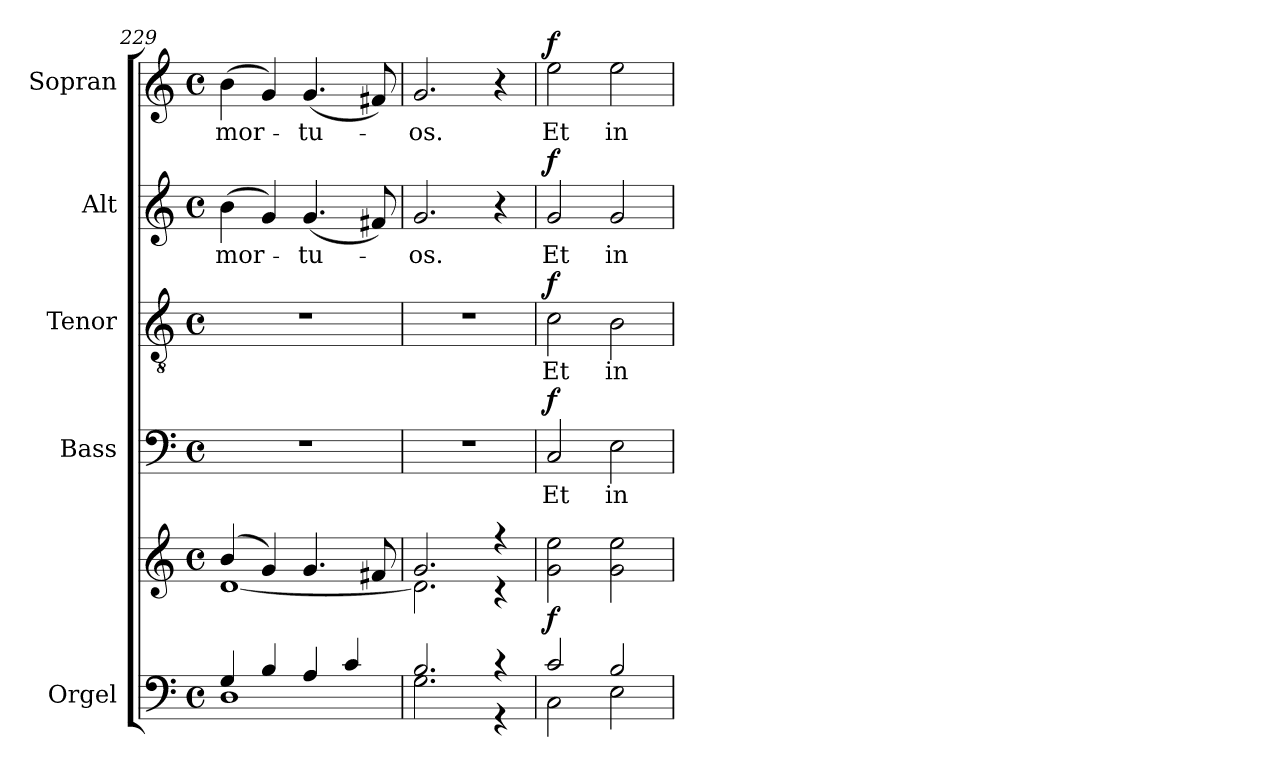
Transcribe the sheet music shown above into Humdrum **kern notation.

**kern	**kern	**dynam	**kern	**text	**dynam	**kern	**text	**dynam	**kern	**text	**dynam	**kern	**text	**dynam
*part5	*part5	*part5	*part4	*part4	*part4	*part3	*part3	*part3	*part2	*part2	*part2	*part1	*part1	*part1
*staff6	*staff5	*staff5/6	*staff4	*staff4	*staff4	*staff3	*staff3	*staff3	*staff2	*staff2	*staff2	*staff1	*staff1	*staff1
*I"Orgel	*	*	*I"Bass	*	*	*I"Tenor	*	*	*I"Alt	*	*	*I"Sopran	*	*
*I'Org.	*	*	*I'B.	*	*	*I'T.	*	*	*I'A.	*	*	*I'S.	*	*
!!LO:LB:g=z
*clefF4	*clefG2	*	*clefF4	*	*	*clefGv2	*	*	*clefG2	*	*	*clefG2	*	*
*k[]	*k[]	*	*k[]	*	*	*k[]	*	*	*k[]	*	*	*k[]	*	*
*C:	*C:	*	*C:	*	*	*C:	*	*	*C:	*	*	*C:	*	*
*M4/4	*M4/4	*	*M4/4	*	*	*M4/4	*	*	*M4/4	*	*	*M4/4	*	*
*met(c)	*met(c)	*	*met(c)	*	*	*met(c)	*	*	*met(c)	*	*	*met(c)	*	*
=229	=229	=229	=229	=229	=229	=229	=229	=229	=229	=229	=229	=229	=229	=229
*^	*^	*	*	*	*	*	*	*	*	*	*	*	*	*
!	!	!	!	!	!	!	!	!	!	!	!	!LO:LY:b	!	!	!LO:LY:b	!
4G/	1D	(4b/	[<1d	.	1r	.	.	1r	.	.	(>4b\	mor-	.	(>4b\	mor-	.
4B/	.	4g/)	.	.	.	.	.	.	.	.	4g/)	.	.	4g/)	.	.
!	!	!	!	!	!	!	!	!	!	!	!	!LO:LY:b	!	!	!LO:LY:b	!
4A/	.	4.g/	.	.	.	.	.	.	.	.	(<4.g/	-tu-	.	(<4.g/	-tu-	.
4c/	.	.	.	.	.	.	.	.	.	.	.	.	.	.	.	.
.	.	8f#X/	.	.	.	.	.	.	.	.	8f#X/)	.	.	8f#X/)	.	.
=230	=230	=230	=230	=230	=230	=230	=230	=230	=230	=230	=230	=230	=230	=230	=230	=230
!	!	!	!	!	!	!	!	!	!	!	!	!LO:LY:b	!	!	!LO:LY:b	!
2.B/	2.G\	2.g/	2.d\]	.	1r	.	.	1r	.	.	2.g/	-os.	.	2.g/	-os.	.
4r	4r	4r	4r	.	.	.	.	.	.	.	4r	.	.	4r	.	.
=231	=231	=231	=231	=231	=231	=231	=231	=231	=231	=231	=231	=231	=231	=231	=231	=231
!	!	!	!	!LO:DY:b	!	!LO:LY:b	!LO:DY:a	!	!LO:LY:b	!LO:DY:a	!	!LO:LY:b	!LO:DY:a	!	!LO:LY:b	!LO:DY:a
*	*	*v	*v	*	*	*	*	*	*	*	*	*	*	*	*	*
2c/	2C\	2g\ 2ee\	f	2C/	Et	f	2c\	Et	f	2g/	Et	f	2ee\	Et	f
!	!	!	!	!	!LO:LY:b	!	!	!LO:LY:b	!	!	!LO:LY:b	!	!	!LO:LY:b	!
2B/	2E\	2g\ 2ee\	.	2E\	in	.	2B\	in	.	2g/	in	.	2ee\	in	.
*v	*v	*	*	*	*	*	*	*	*	*	*	*	*	*	*
=	=	=	=	=	=	=	=	=	=	=	=	=	=	=
*-	*-	*-	*-	*-	*-	*-	*-	*-	*-	*-	*-	*-	*-	*-
